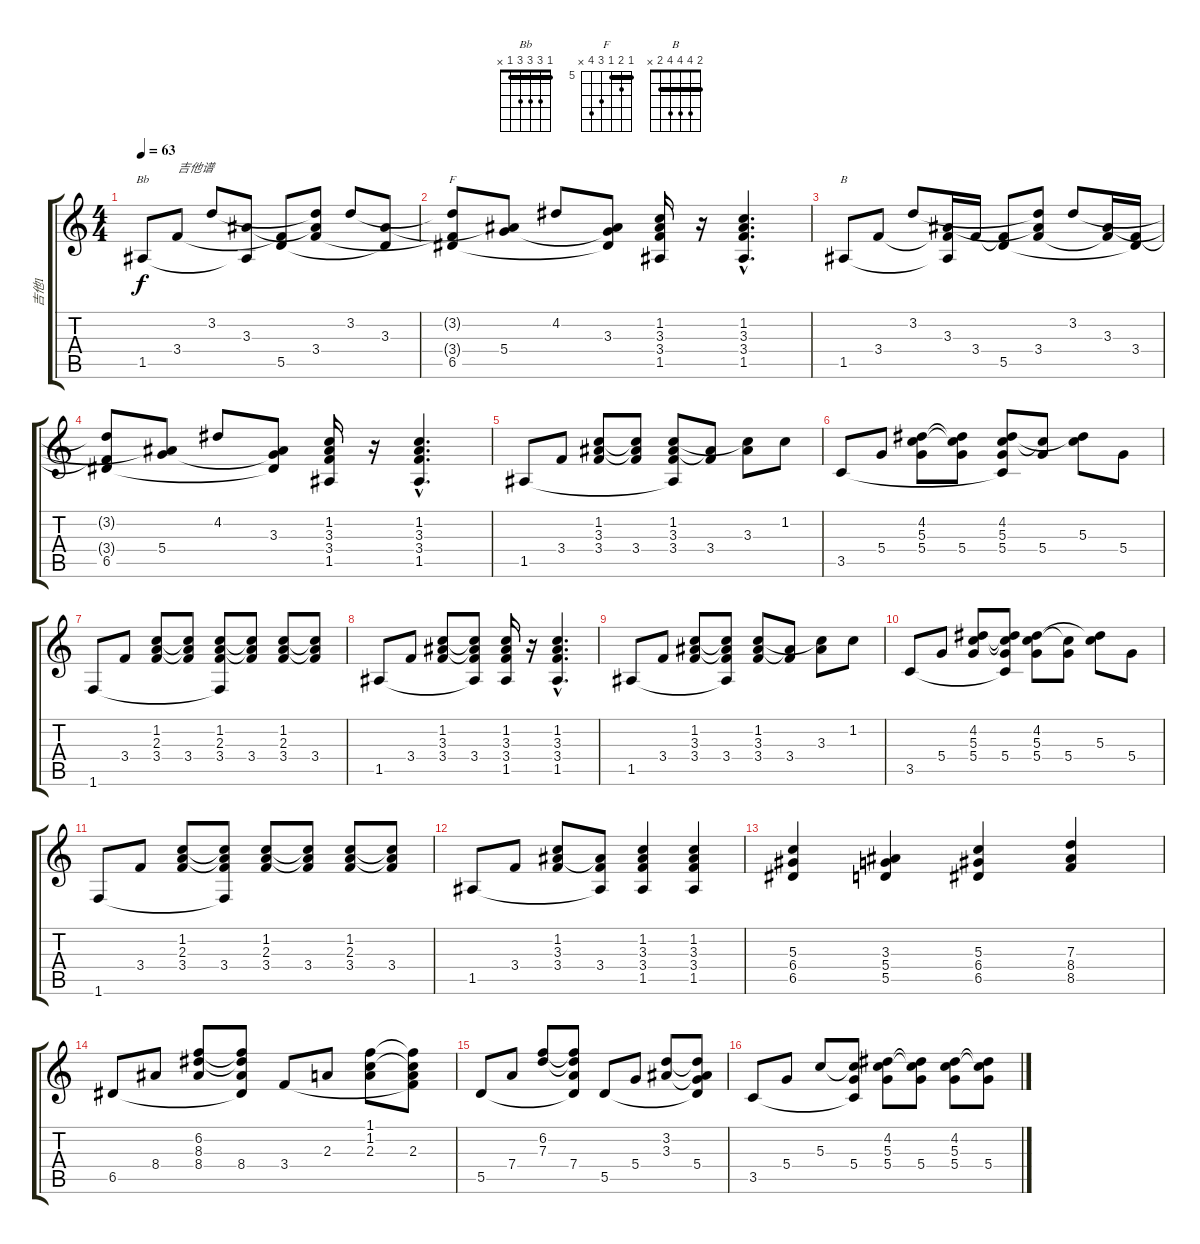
\track ("吉他1" "吉他1") {instrument acousticguitarnylon}
\staff {score tabs}
\tuning (E4 B3 G3 D3 A2 E2) {hide}
\chord ("Bb" 1 3 3 3 1 x) {barre 1}
\chord ("F" 5 6 5 7 8 x) {firstfret 5 barre 5}
\chord ("B" 2 4 4 4 2 x) {barre 2}
\ts (4 4)
\tempo 63
\clef g2
\ks c
1.5.8{ch "Bb" dy f instrument acousticguitarnylon} 3.4.8{txt "吉他谱"} 3.2.8 (3.3 1.5{t}).8 (3.4{t} 5.5).8 (3.2{t} 3.3{t} 3.4).8 3.2.8 (3.3 5.5{t}).8 |
(3.2{t} 3.4{t} 6.5).8{ch "F"} (3.3{t} 5.4).8 4.2.8 (3.3 5.4{t} 6.5{t}).8 (1.2 3.3 3.4 1.5).16 r.16 (1.2{hac} 3.3{hac} 3.4{hac} 1.5{hac}).4{d} |
1.5.8{ch "B"} 3.4.8 3.2.8 (3.3 3.4{t} 1.5{t}).16 3.4.16 (3.4{t} 5.5).8 (3.2{t} 3.3{t} 3.4).8 3.2.8 (3.3 3.4{t}).16 (3.4 5.5{t}).16 |
(3.2{t} 3.4{t} 6.5).8 (3.3{t} 5.4).8 4.2.8 (3.3 5.4{t} 6.5{t}).8 (1.2 3.3 3.4 1.5).16 r.16 (1.2{hac} 3.3{hac} 3.4{hac} 1.5{hac}).4{d} |
1.5.8 3.4.8 (1.2 3.3 3.4).8 (1.2{t} 3.3{t} 3.4).8 (1.2 3.3 3.4 1.5{t}).8 (3.3{t} 3.4).8 (1.2{t} 3.3).8 1.2.8 |
3.5.8 5.4.8 (4.2 5.3 5.4).8 (4.2{t} 5.3{t} 5.4).8 (4.2 5.3 5.4 3.5{t}).8 (5.3{t} 5.4).8 (4.2{t} 5.3).8 5.4.8 |
1.6.8 3.4.8 (1.2 2.3 3.4).8 (1.2{t} 2.3{t} 3.4).8 (1.2 2.3 3.4 1.6{t}).8 (1.2{t} 2.3{t} 3.4).8 (1.2 2.3 3.4).8 (1.2{t} 2.3{t} 3.4).8 |
1.5.8 3.4.8 (1.2 3.3 3.4).8 (1.2{t} 3.3{t} 3.4 1.5{t}).8 (1.2 3.3 3.4 1.5).16 r.16 (1.2{hac} 3.3{hac} 3.4{hac} 1.5{hac}).4{d} |
1.5.8 3.4.8 (1.2 3.3 3.4).8 (1.2{t} 3.3{t} 3.4 1.5{t}).8 (1.2 3.3 3.4).8 (3.3{t} 3.4).8 (1.2{t} 3.3).8 1.2.8 |
3.5.8 5.4.8 (4.2 5.3 5.4).8 (4.2{t} 5.3{t} 5.4 3.5{t}).8 (4.2 5.3 5.4).8 (5.3{t} 5.4).8 (4.2{t} 5.3).8 5.4.8 |
1.6.8 3.4.8 (1.2 2.3 3.4).8 (1.2{t} 2.3{t} 3.4 1.6{t}).8 (1.2 2.3 3.4).8 (1.2{t} 2.3{t} 3.4).8 (1.2 2.3 3.4).8 (1.2{t} 2.3{t} 3.4).8 |
1.5.8 3.4.8 (1.2 3.3 3.4).8 (3.3{t} 3.4 1.5{t}).8 (1.2 3.3 3.4 1.5).4 (1.2 3.3 3.4 1.5).4{volume 6} |
(5.3 6.4 6.5).4{volume 13} (3.3 5.4 5.5).4 (5.3 6.4 6.5).4 (7.3 8.4 8.5).4 |
6.5.8 8.4.8 (6.2 8.3 8.4).8 (6.2{t} 8.3{t} 8.4 6.5{t}).8 3.4.8 2.3.8 (1.1 1.2 2.3).8 (1.1{t} 1.2{t} 2.3 3.4{t}).8 |
5.5.8 7.4.8 (6.2 7.3).8 (6.2{t} 7.3{t} 7.4 5.5{t}).8 5.5.8 5.4.8 (3.2 3.3).8 (3.2{t} 3.3{t} 5.4 5.5{t}).8 |
3.5.8 5.4.8 5.3.8 (5.3{t} 5.4 3.5{t}).8 (4.2 5.3 5.4).8 (4.2{t} 5.3{t} 5.4).8 (4.2 5.3 5.4).8 (4.2{t} 5.3{t} 5.4).8
